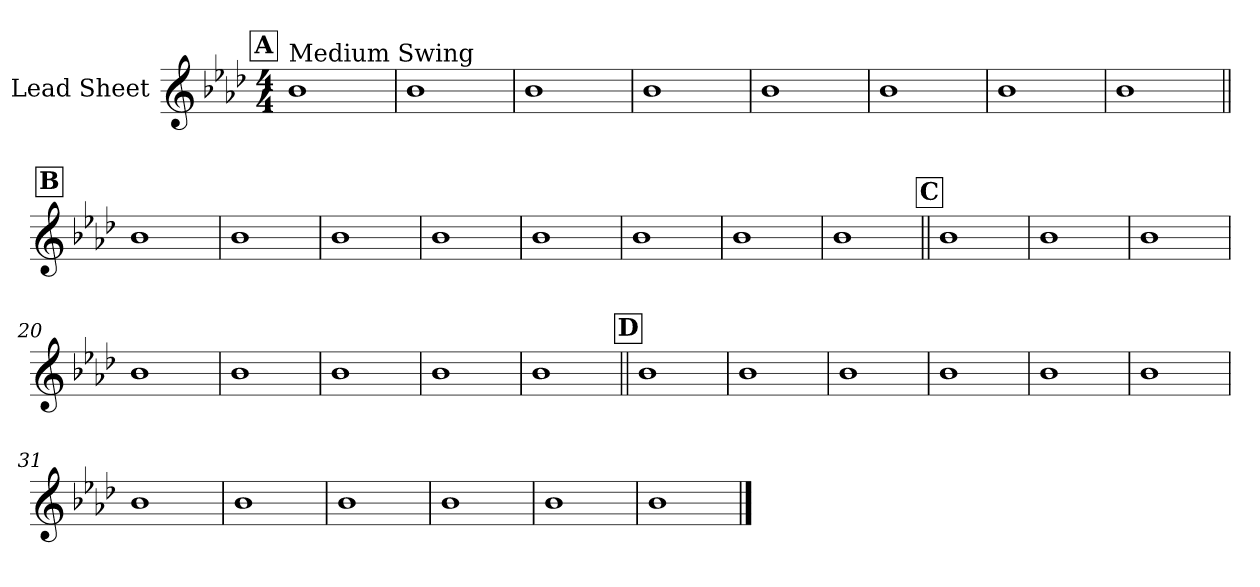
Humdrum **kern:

**kern
*part1
*staff1
*I"Lead Sheet
*clefG2
*k[b-e-a-d-]
*A-:
*M4/4
!!LO:REH:place=s1:a:fs=14:t=A
=1
!LO:TX:a:t=Medium Swing
1b-
=2
1b-
=3
1b-
=4
1b-
!!LO:LB:g=z
=5
1b-
=6
1b-
=7
1b-
=8
1b-
!!LO:LB:g=z
!!LO:REH:place=s1:a:fs=14:t=B
=9||
1b-
=10
1b-
=11
1b-
=12
1b-
!!LO:LB:g=z
=13
1b-
=14
1b-
=15
1b-
=16
1b-
!!LO:LB:g=z
!!LO:REH:place=s1:a:fs=14:t=C
=17||
1b-
=18
1b-
=19
1b-
=20
1b-
!!LO:LB:g=z
=21
1b-
=22
1b-
=23
1b-
=24
1b-
!!LO:LB:g=z
!!LO:REH:place=s1:a:fs=14:t=D
=25||
1b-
=26
1b-
=27
1b-
=28
1b-
!!LO:LB:g=z
=29
1b-
=30
1b-
=31
1b-
=32
1b-
!!LO:LB:g=z
=33
1b-
=34
1b-
=35
1b-
=36
1b-
==
*-
